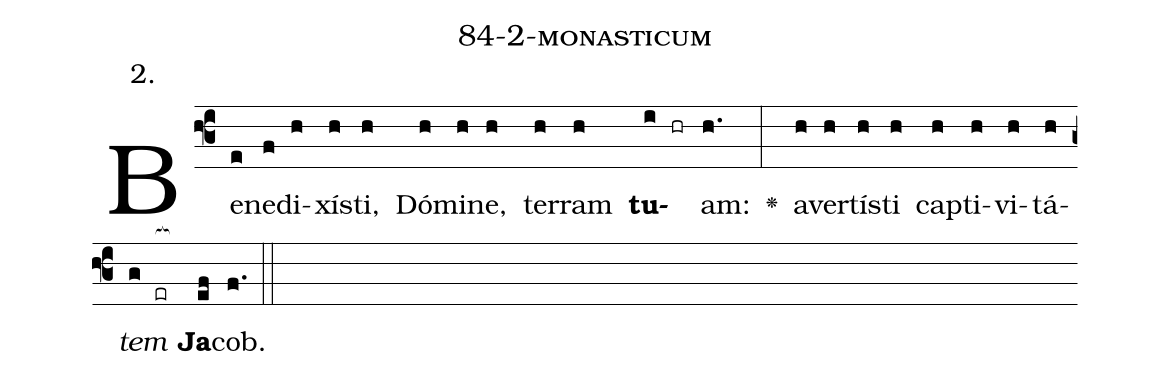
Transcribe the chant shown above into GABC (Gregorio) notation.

name: 84-2-monasticum;
annotation: 2.;
%%
(f3)Be(e)ne(f)di(h)xís(h)ti,(h) Dó(h)mi(h)ne,(h) ter(h)ram(h) <b>tu</b>(i hr)am:(h.) <v>\greheightstar</v>(:) a(h)ver(h)tís(h)ti(h) cap(h)ti(h)vi(h)tá(h)<i>tem</i>(g er[ocb:1{]) <b>Ja</b>(ef[ocb:0}])cob.(f.) (::)


%E(h) u(h) o(h) u(g) a(ef) e.(f.) (::)
